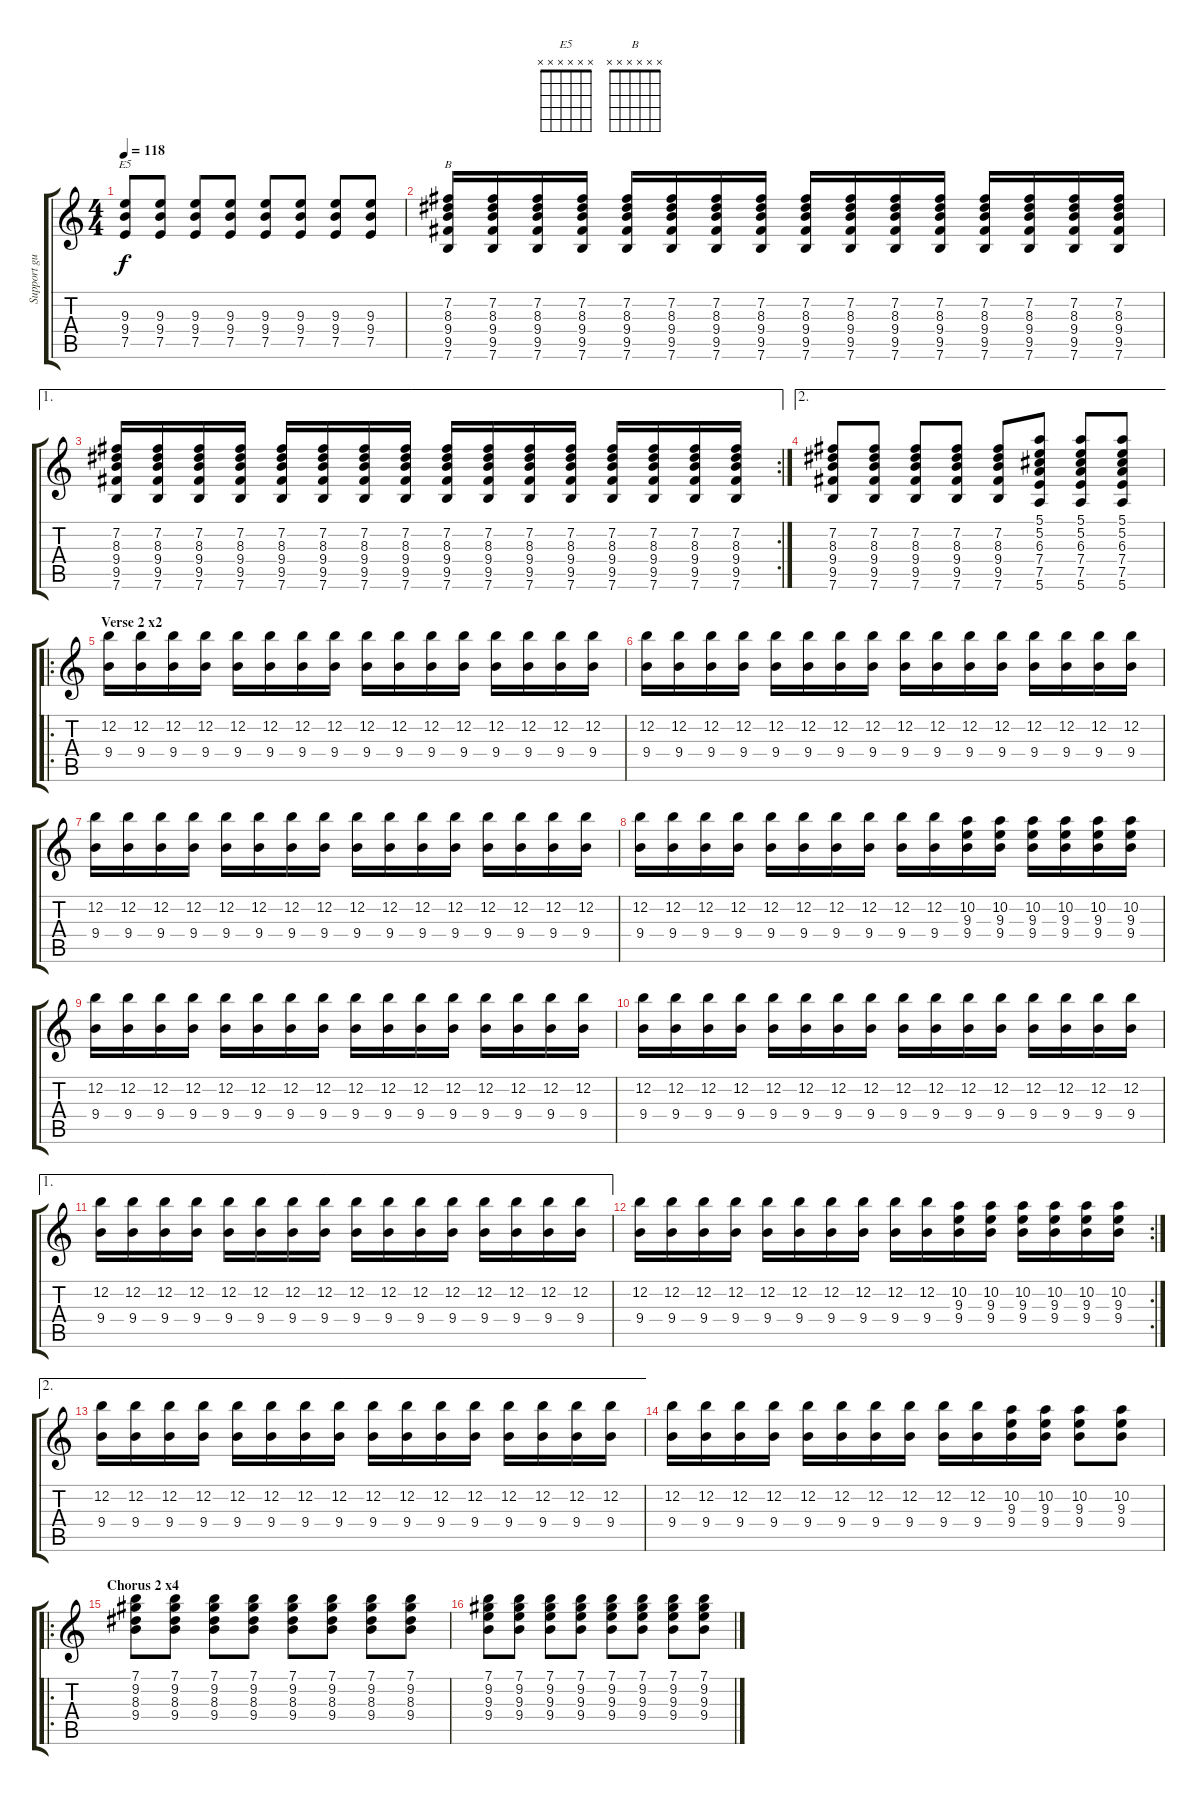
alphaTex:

\track ("Support guitar arrangement" "Support gu") {instrument overdrivenguitar}
\staff {score tabs}
\tuning (E4 B3 G3 D3 A2 E2) {hide}
\chord ("E5" x x x x x x)
\chord ("B" x x x x x x)
\ts (4 4)
\tempo 118
\clef g2
\ks c
(9.3 9.4 7.5).8{ch "E5" dy f} (9.3 9.4 7.5).8 (9.3 9.4 7.5).8 (9.3 9.4 7.5).8 (9.3 9.4 7.5).8 (9.3 9.4 7.5).8 (9.3 9.4 7.5).8 (9.3 9.4 7.5).8 |
(7.2 8.3 9.4 9.5 7.6).16{ch "B"} (7.2 8.3 9.4 9.5 7.6).16 (7.2 8.3 9.4 9.5 7.6).16 (7.2 8.3 9.4 9.5 7.6).16 (7.2 8.3 9.4 9.5 7.6).16 (7.2 8.3 9.4 9.5 7.6).16 (7.2 8.3 9.4 9.5 7.6).16 (7.2 8.3 9.4 9.5 7.6).16 (7.2 8.3 9.4 9.5 7.6).16 (7.2 8.3 9.4 9.5 7.6).16 (7.2 8.3 9.4 9.5 7.6).16 (7.2 8.3 9.4 9.5 7.6).16 (7.2 8.3 9.4 9.5 7.6).16 (7.2 8.3 9.4 9.5 7.6).16 (7.2 8.3 9.4 9.5 7.6).16 (7.2 8.3 9.4 9.5 7.6).16 |
\ae 1
\rc 2
(7.2 8.3 9.4 9.5 7.6).16 (7.2 8.3 9.4 9.5 7.6).16 (7.2 8.3 9.4 9.5 7.6).16 (7.2 8.3 9.4 9.5 7.6).16 (7.2 8.3 9.4 9.5 7.6).16 (7.2 8.3 9.4 9.5 7.6).16 (7.2 8.3 9.4 9.5 7.6).16 (7.2 8.3 9.4 9.5 7.6).16 (7.2 8.3 9.4 9.5 7.6).16 (7.2 8.3 9.4 9.5 7.6).16 (7.2 8.3 9.4 9.5 7.6).16 (7.2 8.3 9.4 9.5 7.6).16 (7.2 8.3 9.4 9.5 7.6).16 (7.2 8.3 9.4 9.5 7.6).16 (7.2 8.3 9.4 9.5 7.6).16 (7.2 8.3 9.4 9.5 7.6).16 |
\ae 2
(7.2 8.3 9.4 9.5 7.6).8 (7.2 8.3 9.4 9.5 7.6).8 (7.2 8.3 9.4 9.5 7.6).8 (7.2 8.3 9.4 9.5 7.6).8 (7.2 8.3 9.4 9.5 7.6).8 (5.1 5.2 6.3 7.4 7.5 5.6).8 (5.1 5.2 6.3 7.4 7.5 5.6).8 (5.1 5.2 6.3 7.4 7.5 5.6).8 |
\ro
\section ("" "Verse 2 x2")
(12.2 9.4).16 (12.2 9.4).16 (12.2 9.4).16 (12.2 9.4).16 (12.2 9.4).16 (12.2 9.4).16 (12.2 9.4).16 (12.2 9.4).16 (12.2 9.4).16 (12.2 9.4).16 (12.2 9.4).16 (12.2 9.4).16 (12.2 9.4).16 (12.2 9.4).16 (12.2 9.4).16 (12.2 9.4).16 |
(12.2 9.4).16 (12.2 9.4).16 (12.2 9.4).16 (12.2 9.4).16 (12.2 9.4).16 (12.2 9.4).16 (12.2 9.4).16 (12.2 9.4).16 (12.2 9.4).16 (12.2 9.4).16 (12.2 9.4).16 (12.2 9.4).16 (12.2 9.4).16 (12.2 9.4).16 (12.2 9.4).16 (12.2 9.4).16 |
(12.2 9.4).16 (12.2 9.4).16 (12.2 9.4).16 (12.2 9.4).16 (12.2 9.4).16 (12.2 9.4).16 (12.2 9.4).16 (12.2 9.4).16 (12.2 9.4).16 (12.2 9.4).16 (12.2 9.4).16 (12.2 9.4).16 (12.2 9.4).16 (12.2 9.4).16 (12.2 9.4).16 (12.2 9.4).16 |
(12.2 9.4).16 (12.2 9.4).16 (12.2 9.4).16 (12.2 9.4).16 (12.2 9.4).16 (12.2 9.4).16 (12.2 9.4).16 (12.2 9.4).16 (12.2 9.4).16 (12.2 9.4).16 (10.2 9.3 9.4).16 (10.2 9.3 9.4).16 (10.2 9.3 9.4).16 (10.2 9.3 9.4).16 (10.2 9.3 9.4).16 (10.2 9.3 9.4).16 |
(12.2 9.4).16 (12.2 9.4).16 (12.2 9.4).16 (12.2 9.4).16 (12.2 9.4).16 (12.2 9.4).16 (12.2 9.4).16 (12.2 9.4).16 (12.2 9.4).16 (12.2 9.4).16 (12.2 9.4).16 (12.2 9.4).16 (12.2 9.4).16 (12.2 9.4).16 (12.2 9.4).16 (12.2 9.4).16 |
(12.2 9.4).16 (12.2 9.4).16 (12.2 9.4).16 (12.2 9.4).16 (12.2 9.4).16 (12.2 9.4).16 (12.2 9.4).16 (12.2 9.4).16 (12.2 9.4).16 (12.2 9.4).16 (12.2 9.4).16 (12.2 9.4).16 (12.2 9.4).16 (12.2 9.4).16 (12.2 9.4).16 (12.2 9.4).16 |
\ae 1
(12.2 9.4).16 (12.2 9.4).16 (12.2 9.4).16 (12.2 9.4).16 (12.2 9.4).16 (12.2 9.4).16 (12.2 9.4).16 (12.2 9.4).16 (12.2 9.4).16 (12.2 9.4).16 (12.2 9.4).16 (12.2 9.4).16 (12.2 9.4).16 (12.2 9.4).16 (12.2 9.4).16 (12.2 9.4).16 |
\rc 2
(12.2 9.4).16 (12.2 9.4).16 (12.2 9.4).16 (12.2 9.4).16 (12.2 9.4).16 (12.2 9.4).16 (12.2 9.4).16 (12.2 9.4).16 (12.2 9.4).16 (12.2 9.4).16 (10.2 9.3 9.4).16 (10.2 9.3 9.4).16 (10.2 9.3 9.4).16 (10.2 9.3 9.4).16 (10.2 9.3 9.4).16 (10.2 9.3 9.4).16 |
\ae 2
(12.2 9.4).16 (12.2 9.4).16 (12.2 9.4).16 (12.2 9.4).16 (12.2 9.4).16 (12.2 9.4).16 (12.2 9.4).16 (12.2 9.4).16 (12.2 9.4).16 (12.2 9.4).16 (12.2 9.4).16 (12.2 9.4).16 (12.2 9.4).16 (12.2 9.4).16 (12.2 9.4).16 (12.2 9.4).16 |
(12.2 9.4).16 (12.2 9.4).16 (12.2 9.4).16 (12.2 9.4).16 (12.2 9.4).16 (12.2 9.4).16 (12.2 9.4).16 (12.2 9.4).16 (12.2 9.4).16 (12.2 9.4).16 (10.2 9.3 9.4).16 (10.2 9.3 9.4).16 (10.2 9.3 9.4).8 (10.2 9.3 9.4).8 |
\ro
\section ("" "Chorus 2 x4")
(7.1 9.2 8.3 9.4).8 (7.1 9.2 8.3 9.4).8 (7.1 9.2 8.3 9.4).8 (7.1 9.2 8.3 9.4).8 (7.1 9.2 8.3 9.4).8 (7.1 9.2 8.3 9.4).8 (7.1 9.2 8.3 9.4).8 (7.1 9.2 8.3 9.4).8 |
(7.1 9.2 9.3 9.4).8 (7.1 9.2 9.3 9.4).8 (7.1 9.2 9.3 9.4).8 (7.1 9.2 9.3 9.4).8 (7.1 9.2 9.3 9.4).8 (7.1 9.2 9.3 9.4).8 (7.1 9.2 9.3 9.4).8 (7.1 9.2 9.3 9.4).8
